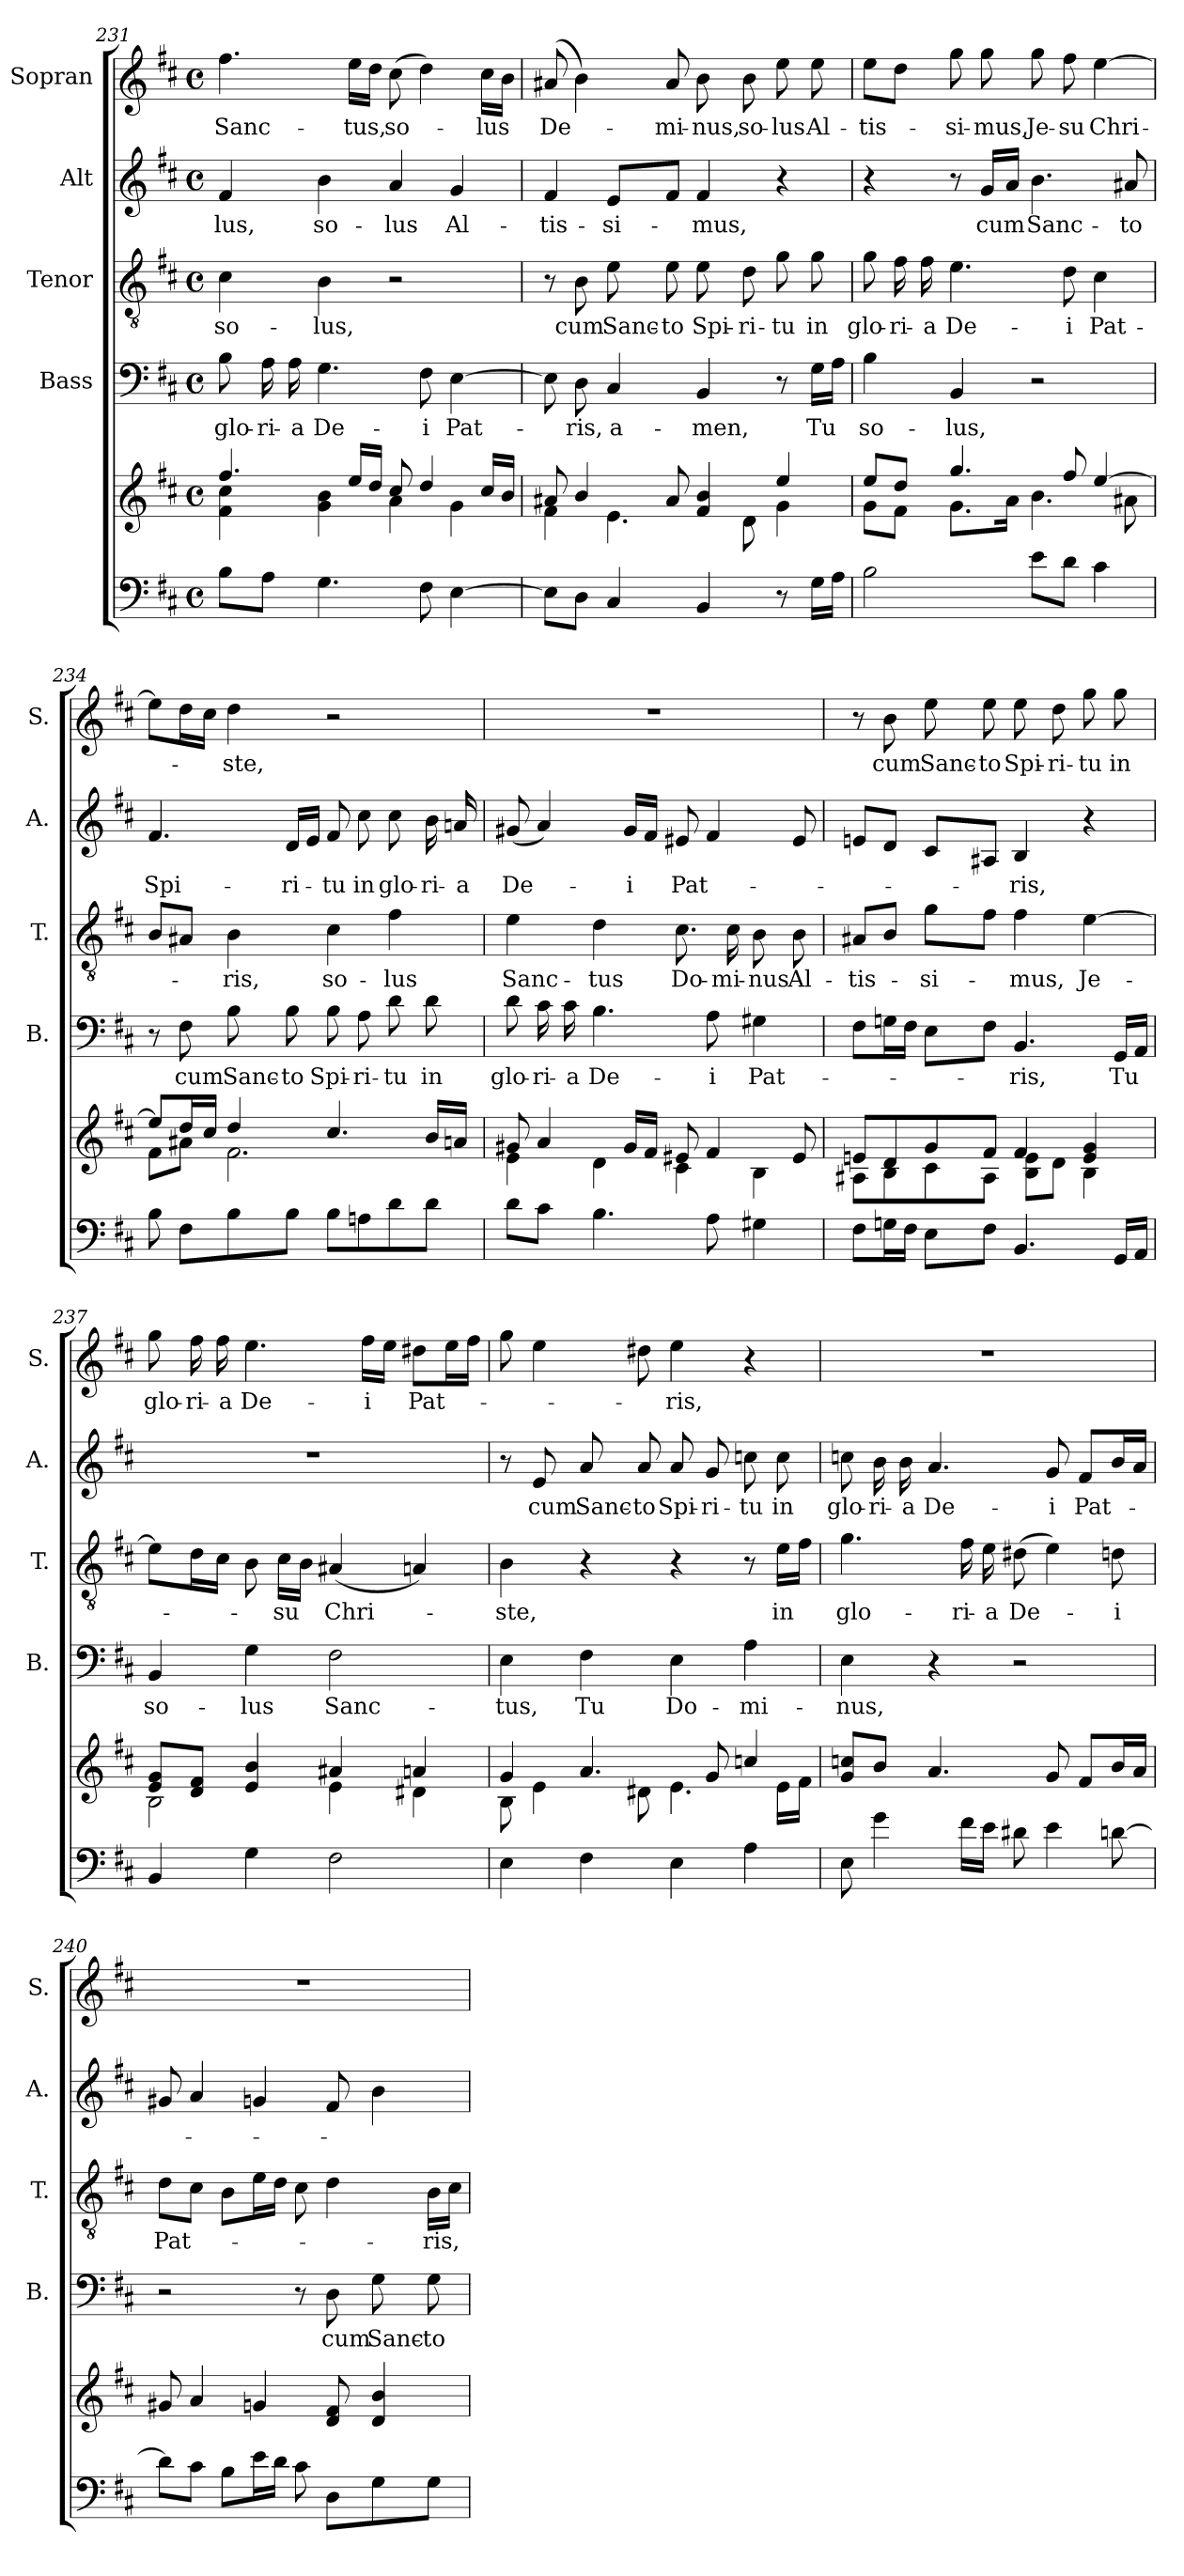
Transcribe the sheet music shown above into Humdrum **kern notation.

**kern	**kern	**kern	**text	**kern	**text	**kern	**text	**kern	**text
*part5	*part5	*part4	*part4	*part3	*part3	*part2	*part2	*part1	*part1
*staff6	*staff5	*staff4	*staff4	*staff3	*staff3	*staff2	*staff2	*staff1	*staff1
*	*	*I"Bass	*	*I"Tenor	*	*I"Alt	*	*I"Sopran	*
*	*	*I'B.	*	*I'T.	*	*I'A.	*	*I'S.	*
*clefF4	*clefG2	*clefF4	*	*clefGv2	*	*clefG2	*	*clefG2	*
*k[f#c#]	*k[f#c#]	*k[f#c#]	*	*k[f#c#]	*	*k[f#c#]	*	*k[f#c#]	*
*D:	*D:	*D:	*	*D:	*	*D:	*	*D:	*
*M4/4	*M4/4	*M4/4	*	*M4/4	*	*M4/4	*	*M4/4	*
*met(c)	*met(c)	*met(c)	*	*met(c)	*	*met(c)	*	*met(c)	*
=231	=231	=231	=231	=231	=231	=231	=231	=231	=231
*	*^	*	*	*	*	*	*	*	*
!	!	!	!	!LO:LY:b	!	!LO:LY:b	!	!LO:LY:b	!	!LO:LY:b
8B\L	4.ff#/	4f#\ 4cc#\	8B\	glo-	4c#\	so-	4f#/	-lus,	4.ff#\	Sanc-
!	!	!	!	!LO:LY:b	!	!	!	!	!	!
8A\J	.	.	16A\	-ri-	.	.	.	.	.	.
!	!	!	!	!LO:LY:b	!	!	!	!	!	!
.	.	.	16A\	-a	.	.	.	.	.	.
!	!	!	!	!LO:LY:b	!	!LO:LY:b	!	!LO:LY:b	!	!
4.G\	.	4g\ 4b\	4.G\	De-	4B\	-lus,	4b\	so-	.	.
!	!	!	!	!	!	!	!	!	!	!LO:LY:b
.	16ee/LL	.	.	.	.	.	.	.	16ee\LL	-tus,
.	16dd/JJ	.	.	.	.	.	.	.	16dd\JJ	.
!	!	!	!	!	!	!	!	!LO:LY:b	!	!LO:LY:b
.	8cc#/	4a\	.	.	2r	.	4a/	-lus	(>8cc#\	so-
!	!	!	!	!LO:LY:b	!	!	!	!	!	!
8F#\	4dd/	.	8F#\	-i	.	.	.	.	4dd\)	.
!	!	!	!	!LO:LY:b	!	!	!	!LO:LY:b	!	!
[4E\	.	4g\	[4E\	Pat-	.	.	4g/	Al-	.	.
!	!	!	!	!	!	!	!	!	!	!LO:LY:b
.	16cc#/LL	.	.	.	.	.	.	.	16cc#\LL	-lus
.	16b/JJ	.	.	.	.	.	.	.	16b\JJ	.
!!LO:LB:g=z
=232	=232	=232	=232	=232	=232	=232	=232	=232	=232	=232
!	!	!	!	!	!	!	!	!LO:LY:b	!	!LO:LY:b
8E\L]	8a#X/	4f#\	8E\]	.	8r	.	4f#/	-tis-	(8a#X/	De-
!	!	!	!	!LO:LY:b	!	!LO:LY:b	!	!	!	!
8D\J	4b/	.	8D\	-ris,	8B\	cum	.	.	4b\)	.
!	!	!	!	!LO:LY:b	!	!LO:LY:b	!	!LO:LY:b	!	!
4C#/	.	4.e\	4C#/	a-	8e\	Sanc-	8e/L	-si-	.	.
!	!	!	!	!	!	!LO:LY:b	!	!	!	!LO:LY:b
.	8a#/	.	.	.	8e\	-to	8f#/J	.	8a#/	-mi-
!	!	!	!	!LO:LY:b	!	!LO:LY:b	!	!LO:LY:b	!	!LO:LY:b
4BB/	4f#/ 4b/	.	4BB/	-men,	8e\	Spi-	4f#/	-mus,	8b\	-nus,
!	!	!	!	!	!	!LO:LY:b	!	!	!	!LO:LY:b
.	.	8d\	.	.	8d\	-ri-	.	.	8b\	so-
!	!	!	!	!	!	!LO:LY:b	!	!	!	!LO:LY:b
8r	4ee/	4g\	8r	.	8g\	-tu	4r	.	8ee\	-lus
!	!	!	!	!LO:LY:b	!	!LO:LY:b	!	!	!	!LO:LY:b
16G\LL	.	.	16G\LL	Tu	8g\	in	.	.	8ee\	Al-
16A\JJ	.	.	16A\JJ	.	.	.	.	.	.	.
=233	=233	=233	=233	=233	=233	=233	=233	=233	=233	=233
!	!	!	!	!LO:LY:b	!	!LO:LY:b	!	!	!	!LO:LY:b
2B\	8ee/L	8g\L	4B\	so-	8g\	glo-	4r	.	8ee\L	-tis-
!	!	!	!	!	!	!LO:LY:b	!	!	!	!
.	8dd/J	8f#\J	.	.	16f#\	-ri-	.	.	8dd\J	.
!	!	!	!	!	!	!LO:LY:b	!	!	!	!
.	.	.	.	.	16f#\	-a	.	.	.	.
!	!	!	!	!LO:LY:b	!	!LO:LY:b	!	!	!	!LO:LY:b
.	4.gg/	8.g\L	4BB/	-lus,	4.e\	De-	8r	.	8gg\	-si-
!	!	!	!	!	!	!	!	!LO:LY:b	!	!LO:LY:b
.	.	.	.	.	.	.	16g/LL	cum	8gg\	-mus,
.	.	16a\Jk	.	.	.	.	16a/JJ	.	.	.
!	!	!	!	!	!	!	!	!LO:LY:b	!	!LO:LY:b
8e\L	.	4.b\	2r	.	.	.	4.b\	Sanc-	8gg\	Je-
!	!	!	!	!	!	!LO:LY:b	!	!	!	!LO:LY:b
8d\J	8ff#/	.	.	.	8d\	-i	.	.	8ff#\	-su
!	!	!	!	!	!	!LO:LY:b	!	!	!	!LO:LY:b
4c#\	[>4ee/	.	.	.	4c#\	Pat-	.	.	[4ee\	Chri-
!	!	!	!	!	!	!	!	!LO:LY:b	!	!
.	.	8a#X\	.	.	.	.	8a#X/	-to	.	.
=234	=234	=234	=234	=234	=234	=234	=234	=234	=234	=234
!	!	!	!	!	!	!	!	!LO:LY:b	!	!
8B\	8ee/L]	8f#\L	8r	.	8B/L	.	4.f#/	Spi-	8ee\L]	.
!	!	!	!	!LO:LY:b	!	!	!	!	!	!
8F#\L	16dd/L	8a#X\J	8F#\	cum	8A#X/J	.	.	.	16dd\L	.
.	16cc#/JJ	.	.	.	.	.	.	.	16cc#\JJ	.
!	!	!	!	!LO:LY:b	!	!LO:LY:b	!	!	!	!LO:LY:b
8B\	4dd/	2.f#\	8B\	Sanc-	4B\	-ris,	.	.	4dd\	-ste,
!	!	!	!	!LO:LY:b	!	!	!	!LO:LY:b	!	!
8B\J	.	.	8B\	-to	.	.	16d/LL	-ri-	.	.
.	.	.	.	.	.	.	16e/JJ	.	.	.
!	!	!	!	!LO:LY:b	!	!LO:LY:b	!	!LO:LY:b	!	!
8B\L	4.cc#/	.	8B\	Spi-	4c#\	so-	8f#/	-tu	2r	.
!	!	!	!	!LO:LY:b	!	!	!	!LO:LY:b	!	!
8An\	.	.	8A\	-ri-	.	.	8cc#\	in	.	.
!	!	!	!	!LO:LY:b	!	!LO:LY:b	!	!LO:LY:b	!	!
8d\	.	.	8d\	-tu	4f#\	-lus	8cc#\	glo-	.	.
!	!	!	!	!LO:LY:b	!	!	!	!LO:LY:b	!	!
8d\J	16b/LL	.	8d\	in	.	.	16b\	-ri-	.	.
!	!	!	!	!	!	!	!	!LO:LY:b	!	!
.	16an/JJ	.	.	.	.	.	16an/	-a	.	.
!!LO:PB:g=z
=235	=235	=235	=235	=235	=235	=235	=235	=235	=235	=235
!	!	!	!	!LO:LY:b	!	!LO:LY:b	!	!LO:LY:b	!	!
8d\L	8g#X/	4e\	8d\	glo-	4e\	Sanc-	(<8g#X/	De-	1r	.
!	!	!	!	!LO:LY:b	!	!	!	!	!	!
8c#\J	4a/	.	16c#\	-ri-	.	.	4a/)	.	.	.
!	!	!	!	!LO:LY:b	!	!	!	!	!	!
.	.	.	16c#\	-a	.	.	.	.	.	.
!	!	!	!	!LO:LY:b	!	!LO:LY:b	!	!	!	!
4.B\	.	4d\	4.B\	De-	4d\	-tus	.	.	.	.
!	!	!	!	!	!	!	!	!LO:LY:b	!	!
.	16g#/LL	.	.	.	.	.	16g#/LL	-i	.	.
.	16f#/JJ	.	.	.	.	.	16f#/JJ	.	.	.
!	!	!	!	!	!	!LO:LY:b	!	!LO:LY:b	!	!
.	8e#X/	4c#\	.	.	8.c#\	Do-	8e#X/	Pat-	.	.
!	!	!	!	!LO:LY:b	!	!	!	!	!	!
8A\	4f#/	.	8A\	-i	.	.	4f#/	.	.	.
!	!	!	!	!	!	!LO:LY:b	!	!	!	!
.	.	.	.	.	16c#\	-mi-	.	.	.	.
!	!	!	!	!LO:LY:b	!	!LO:LY:b	!	!	!	!
4G#X\	.	4B\	4G#X\	Pat-	8B\	-nus	.	.	.	.
!	!	!	!	!	!	!LO:LY:b	!	!	!	!
.	8e#/	.	.	.	8B\	Al-	8e#/	.	.	.
=236	=236	=236	=236	=236	=236	=236	=236	=236	=236	=236
!	!	!	!	!	!	!LO:LY:b	!	!	!	!
8F#\L	8en/L	8A#X\L	8F#\L	.	8A#X/L	-tis-	8en/L	.	8r	.
!	!	!	!	!	!	!	!	!	!	!LO:LY:b
16Gn\L	8d/	8B\	16Gn\L	.	8B/J	.	8d/J	.	8b\	cum
16F#\JJ	.	.	16F#\JJ	.	.	.	.	.	.	.
!	!	!	!	!	!	!LO:LY:b	!	!	!	!LO:LY:b
8E\L	8g/	8c#\	8E\L	.	8g\L	-si-	8c#/L	.	8ee\	Sanc-
!	!	!	!	!	!	!	!	!	!	!LO:LY:b
8F#\J	8f#/J	8A#\J	8F#\J	.	8f#\J	.	8A#X/J	.	8ee\	-to
!	!	!	!	!LO:LY:b	!	!LO:LY:b	!	!LO:LY:b	!	!LO:LY:b
4.BB/	4f#/	8B\ 8e\L	4.BB/	-ris,	4f#\	-mus,	4B/	-ris,	8ee\	Spi-
!	!	!	!	!	!	!	!	!	!	!LO:LY:b
.	.	8d\J	.	.	.	.	.	.	8dd\	-ri-
!	!	!	!	!	!	!LO:LY:b	!	!	!	!LO:LY:b
.	4e/ 4g/	4B\	.	.	[4e\	Je-	4r	.	8gg\	-tu
!	!	!	!	!LO:LY:b	!	!	!	!	!	!LO:LY:b
16GG/LL	.	.	16GG/LL	Tu	.	.	.	.	8gg\	in
16AA/JJ	.	.	16AA/JJ	.	.	.	.	.	.	.
=237	=237	=237	=237	=237	=237	=237	=237	=237	=237	=237
!	!	!	!	!LO:LY:b	!	!	!	!	!	!LO:LY:b
4BB/	8e/ 8g/L	2B\	4BB/	so-	8e\L]	.	1r	.	8gg\	glo-
!	!	!	!	!	!	!	!	!	!	!LO:LY:b
.	8d/ 8f#/J	.	.	.	16d\L	.	.	.	16ff#\	-ri-
!	!	!	!	!	!	!	!	!	!	!LO:LY:b
.	.	.	.	.	16c#\JJ	.	.	.	16ff#\	-a
!	!	!	!	!LO:LY:b	!	!	!	!	!	!LO:LY:b
4G\	4e/ 4b/	.	4G\	-lus	8B\	.	.	.	4.ee\	De-
!	!	!	!	!	!	!LO:LY:b	!	!	!	!
.	.	.	.	.	16c#\LL	-su	.	.	.	.
.	.	.	.	.	16B\JJ	.	.	.	.	.
!	!	!	!	!LO:LY:b	!	!LO:LY:b	!	!	!	!
2F#\	4a#X/	4e\	2F#\	Sanc-	(<4A#X/	Chri-	.	.	.	.
!	!	!	!	!	!	!	!	!	!	!LO:LY:b
.	.	.	.	.	.	.	.	.	16ff#\LL	-i
.	.	.	.	.	.	.	.	.	16ee\JJ	.
!	!	!	!	!	!	!	!	!	!	!LO:LY:b
.	4an/	4d#X\	.	.	4An/)	.	.	.	8dd#X\L	Pat-
.	.	.	.	.	.	.	.	.	16ee\L	.
.	.	.	.	.	.	.	.	.	16ff#\JJ	.
!!LO:LB:g=z
=238	=238	=238	=238	=238	=238	=238	=238	=238	=238	=238
!	!	!	!	!LO:LY:b	!	!LO:LY:b	!	!	!	!
4E\	4g/	8B\	4E\	-tus,	4B\	-ste,	8r	.	8gg\	.
!	!	!	!	!	!	!	!	!LO:LY:b	!	!
.	.	4e\	.	.	.	.	8e/	cum	4ee\	.
!	!	!	!	!LO:LY:b	!	!	!	!LO:LY:b	!	!
4F#\	4.a/	.	4F#\	Tu	4r	.	8a/	Sanc-	.	.
!	!	!	!	!	!	!	!	!LO:LY:b	!	!
.	.	8d#X\	.	.	.	.	8a/	-to	8dd#X\	.
!	!	!	!	!LO:LY:b	!	!	!	!LO:LY:b	!	!LO:LY:b
4E\	.	4.e\	4E\	Do-	4r	.	8a/	Spi-	4ee\	-ris,
!	!	!	!	!	!	!	!	!LO:LY:b	!	!
.	8g/	.	.	.	.	.	8g/	-ri-	.	.
!	!	!	!	!LO:LY:b	!	!	!	!LO:LY:b	!	!
4A\	4ccn/	.	4A\	-mi-	8r	.	8ccn\	-tu	4r	.
!	!	!	!	!	!	!LO:LY:b	!	!LO:LY:b	!	!
.	.	16e\LL	.	.	16e\LL	in	8cc\	in	.	.
.	.	16f#\JJ	.	.	16f#\JJ	.	.	.	.	.
=239	=239	=239	=239	=239	=239	=239	=239	=239	=239	=239
!	!	!	!	!LO:LY:b	!	!LO:LY:b	!	!LO:LY:b	!	!
*	*v	*v	*	*	*	*	*	*	*	*
8E\	8g/ 8ccn/L	4E\	-nus,	4.g\	glo-	8ccn\	glo-	1r	.
!	!	!	!	!	!	!	!LO:LY:b	!	!
4g\	8b/J	.	.	.	.	16b\	-ri-	.	.
!	!	!	!	!	!	!	!LO:LY:b	!	!
.	.	.	.	.	.	16b\	-a	.	.
!	!	!	!	!	!	!	!LO:LY:b	!	!
.	4.a/	4r	.	.	.	4.a/	De-	.	.
!	!	!	!	!	!LO:LY:b	!	!	!	!
16f#\LL	.	.	.	16f#\	-ri-	.	.	.	.
!	!	!	!	!	!LO:LY:b	!	!	!	!
16e\JJ	.	.	.	16e\	-a	.	.	.	.
!	!	!	!	!	!LO:LY:b	!	!	!	!
8d#X\	.	2r	.	(>8d#X\	De-	.	.	.	.
!	!	!	!	!	!	!	!LO:LY:b	!	!
4e\	8g/	.	.	4e\)	.	8g/	-i	.	.
!	!	!	!	!	!	!	!LO:LY:b	!	!
.	8f#/L	.	.	.	.	8f#/L	Pat-	.	.
!	!	!	!	!	!LO:LY:b	!	!	!	!
[8dn\	16b/L	.	.	8dn\	-i	16b/L	.	.	.
.	16a/JJ	.	.	.	.	16a/JJ	.	.	.
=240	=240	=240	=240	=240	=240	=240	=240	=240	=240
!	!	!	!	!	!LO:LY:b	!	!	!	!
8d\L]	8g#X/	2r	.	8d\L	Pat-	8g#X/	.	1r	.
8c#\J	4a/	.	.	8c#\J	.	4a/	.	.	.
8B\L	.	.	.	8B\L	.	.	.	.	.
16e\L	4gn/	.	.	16e\L	.	4gn/	.	.	.
16d\JJ	.	.	.	16d\JJ	.	.	.	.	.
8c#\	.	8r	.	8c#\	.	.	.	.	.
!	!	!	!LO:LY:b	!	!	!	!	!	!
8D\L	8d/ 8f#/	8D\	cum	4d\	.	8f#/	.	.	.
!	!	!	!LO:LY:b	!	!	!	!	!	!
8G\	4d/ 4b/	8G\	Sanc-	.	.	4b\	.	.	.
!	!	!	!LO:LY:b	!	!LO:LY:b	!	!	!	!
8G\J	.	8G\	-to	16B\LL	-ris,	.	.	.	.
.	.	.	.	16c#\JJ	.	.	.	.	.
=	=	=	=	=	=	=	=	=	=
*-	*-	*-	*-	*-	*-	*-	*-	*-	*-
